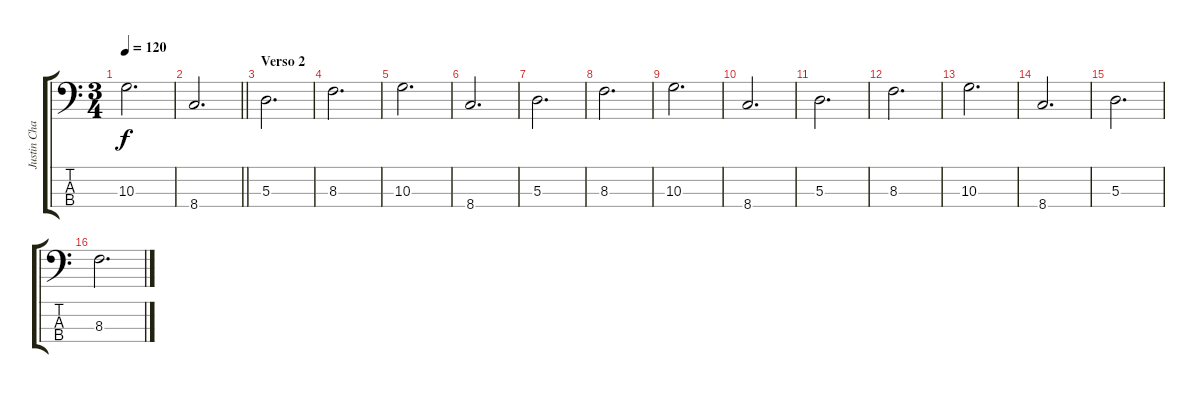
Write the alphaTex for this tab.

\track ("Justin Chandellor" "Justin Cha") {instrument electricbasspick}
\staff {score tabs}
\tuning (G2 D2 A1 E1) {hide}
\ts (3 4)
\tempo 120
\clef f4
\ks c
10.3.2{d dy f} |
\barLineRight lightlight
8.4.2{d} |
\section ("" "Verso 2")
5.3.2{d} |
8.3.2{d} |
10.3.2{d} |
8.4.2{d} |
5.3.2{d} |
8.3.2{d} |
10.3.2{d} |
8.4.2{d} |
5.3.2{d} |
8.3.2{d} |
10.3.2{d} |
8.4.2{d} |
5.3.2{d} |
8.3.2{d}
